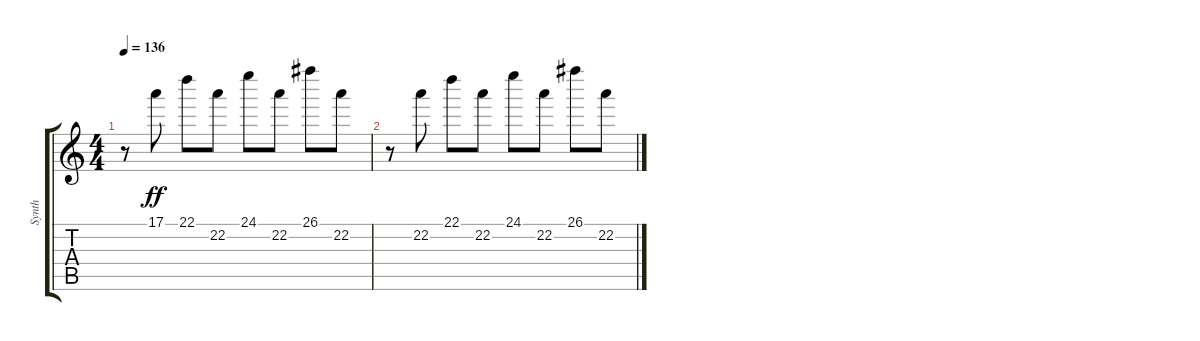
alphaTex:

\track ("Synth" "Synth") {instrument distortionguitar}
\staff {score tabs}
\tuning (E4 B3 G3 D3 A2 E2) {hide}
\ts (4 4)
\tempo 136
\clef g2
\ks c
r.8{dy ff} 17.1.8 22.1.8 22.2.8 24.1.8 22.2.8 26.1.8 22.2.8 |
r.8 22.2.8 22.1.8 22.2.8 24.1.8 22.2.8 26.1.8 22.2.8
